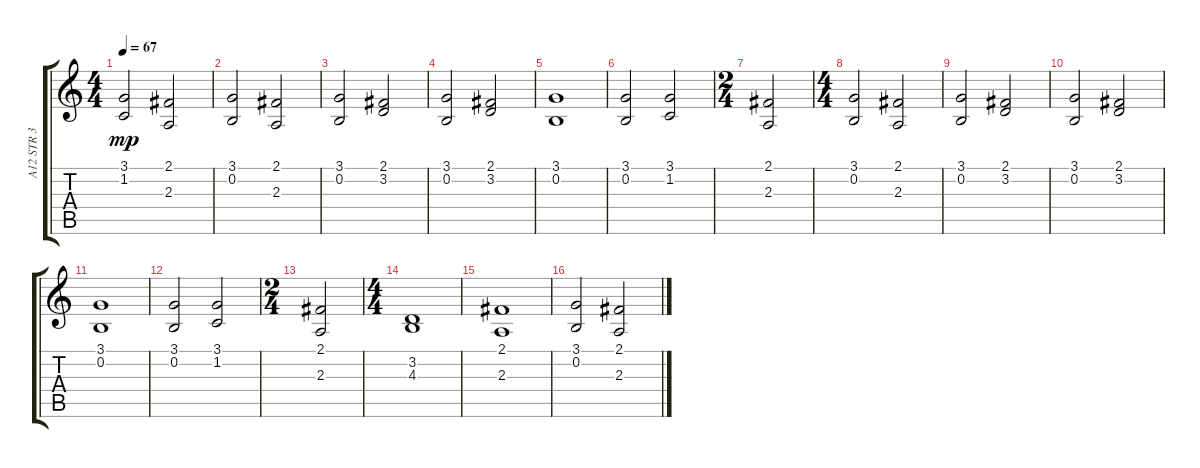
\track ("A12 STR 3" "A12 STR 3") {instrument stringensemble2}
\staff {score tabs}
\tuning (E4 B3 G3 D3 A2 E2) {hide}
\ts (4 4)
\tempo 67
\clef g2
\ks c
(3.1 1.2).2{dy mp} (2.1 2.3).2 |
(3.1 0.2).2 (2.1 2.3).2 |
(3.1 0.2).2 (2.1 3.2).2 |
(3.1 0.2).2 (2.1 3.2).2 |
(3.1 0.2).1 |
(3.1 0.2).2 (3.1 1.2).2 |
\ts (2 4)
(2.1 2.3).2 |
\ts (4 4)
(3.1 0.2).2 (2.1 2.3).2 |
(3.1 0.2).2 (2.1 3.2).2 |
(3.1 0.2).2 (2.1 3.2).2 |
(3.1 0.2).1 |
(3.1 0.2).2 (3.1 1.2).2 |
\ts (2 4)
(2.1 2.3).2 |
\ts (4 4)
(3.2 4.3).1 |
(2.1 2.3).1 |
(3.1 0.2).2 (2.1 2.3).2
